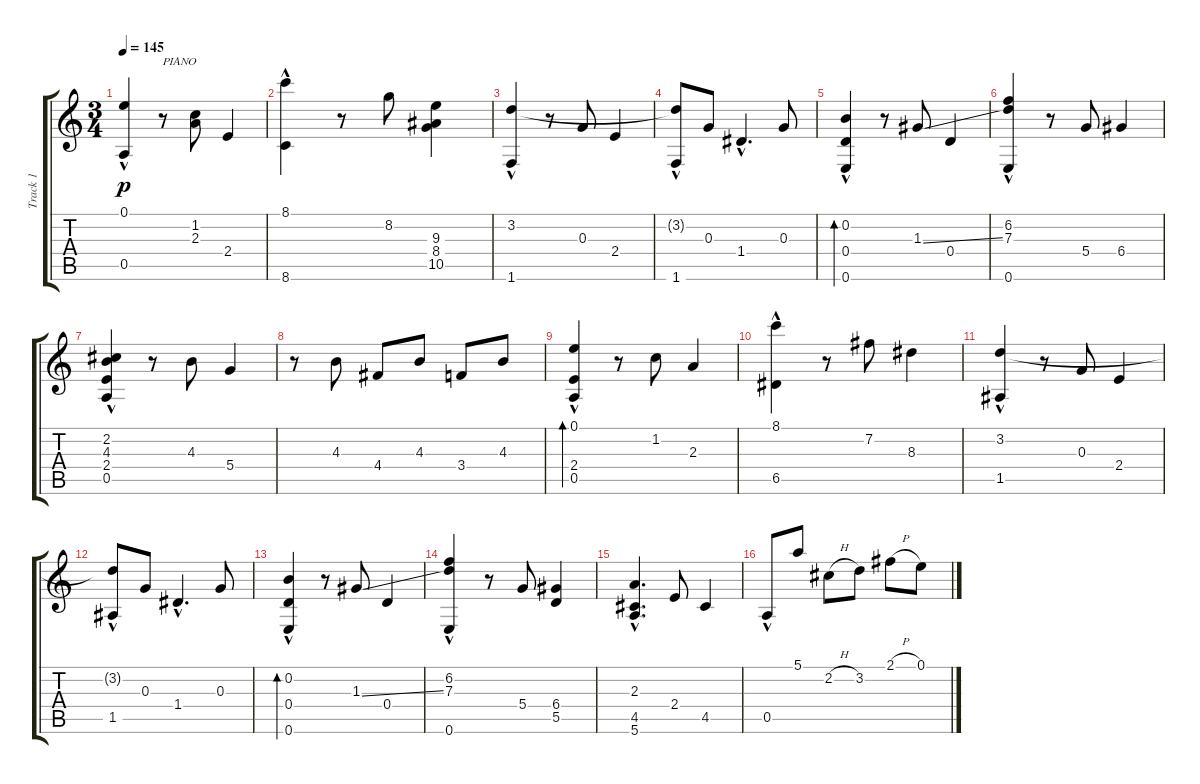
\track ("Track 1" "Track 1") {instrument acousticguitarnylon}
\staff {score tabs}
\tuning (E4 B3 G3 D3 A2 E2) {hide}
\ts (3 4)
\tempo 145
\clef g2
\ks c
(0.1{hac} 0.5).4{dy p instrument acousticguitarnylon} r.8{txt "PIANO"} (1.2 2.3).8 2.4.4 |
(8.1{hac} 8.6{hac}).4 r.8 8.2.8 (9.3 8.4 10.5).4 |
(3.2{hac} 1.6{hac}).4 r.8 0.3.8 2.4.4 |
(3.2{t} 1.6{hac}).8 0.3.8 1.4{hac}.4{d} 0.3.8 |
(0.2{hac} 0.4{hac} 0.6{hac}).4{bd 480} r.8 1.3{ss}.8 0.4.4 |
(6.2{hac} 7.3{hac} 0.6{hac}).4 r.8 5.4.8 6.4.4 |
(2.2{hac} 4.3 2.4 0.5{hac}).4 r.8 4.3.8 5.4.4 |
r.8 4.3.8 4.4.8 4.3.8 3.4.8 4.3.8 |
(0.1{hac} 2.4{hac} 0.5{hac}).4{bd 480} r.8 1.2.8 2.3.4 |
(8.1{hac} 6.5{hac}).4 r.8 7.2.8 8.3.4 |
(3.2{hac} 1.5{hac}).4 r.8 0.3.8 2.4.4 |
(3.2{hac t} 1.5{hac}).8 0.3.8 1.4{hac}.4{d} 0.3.8 |
(0.2{hac} 0.4{hac} 0.6{hac}).4{bd 480} r.8 1.3{ss}.8 0.4.4 |
(6.2{hac} 7.3{hac} 0.6{hac}).4 r.8 5.4.8 (6.4 5.5).4 |
(2.3{hac} 4.5{hac} 5.6).4{d} 2.4.8 4.5.4 |
0.5{hac}.8 5.1.8 2.2{h}.8 3.2.8 2.1{h}.8 0.1.8
